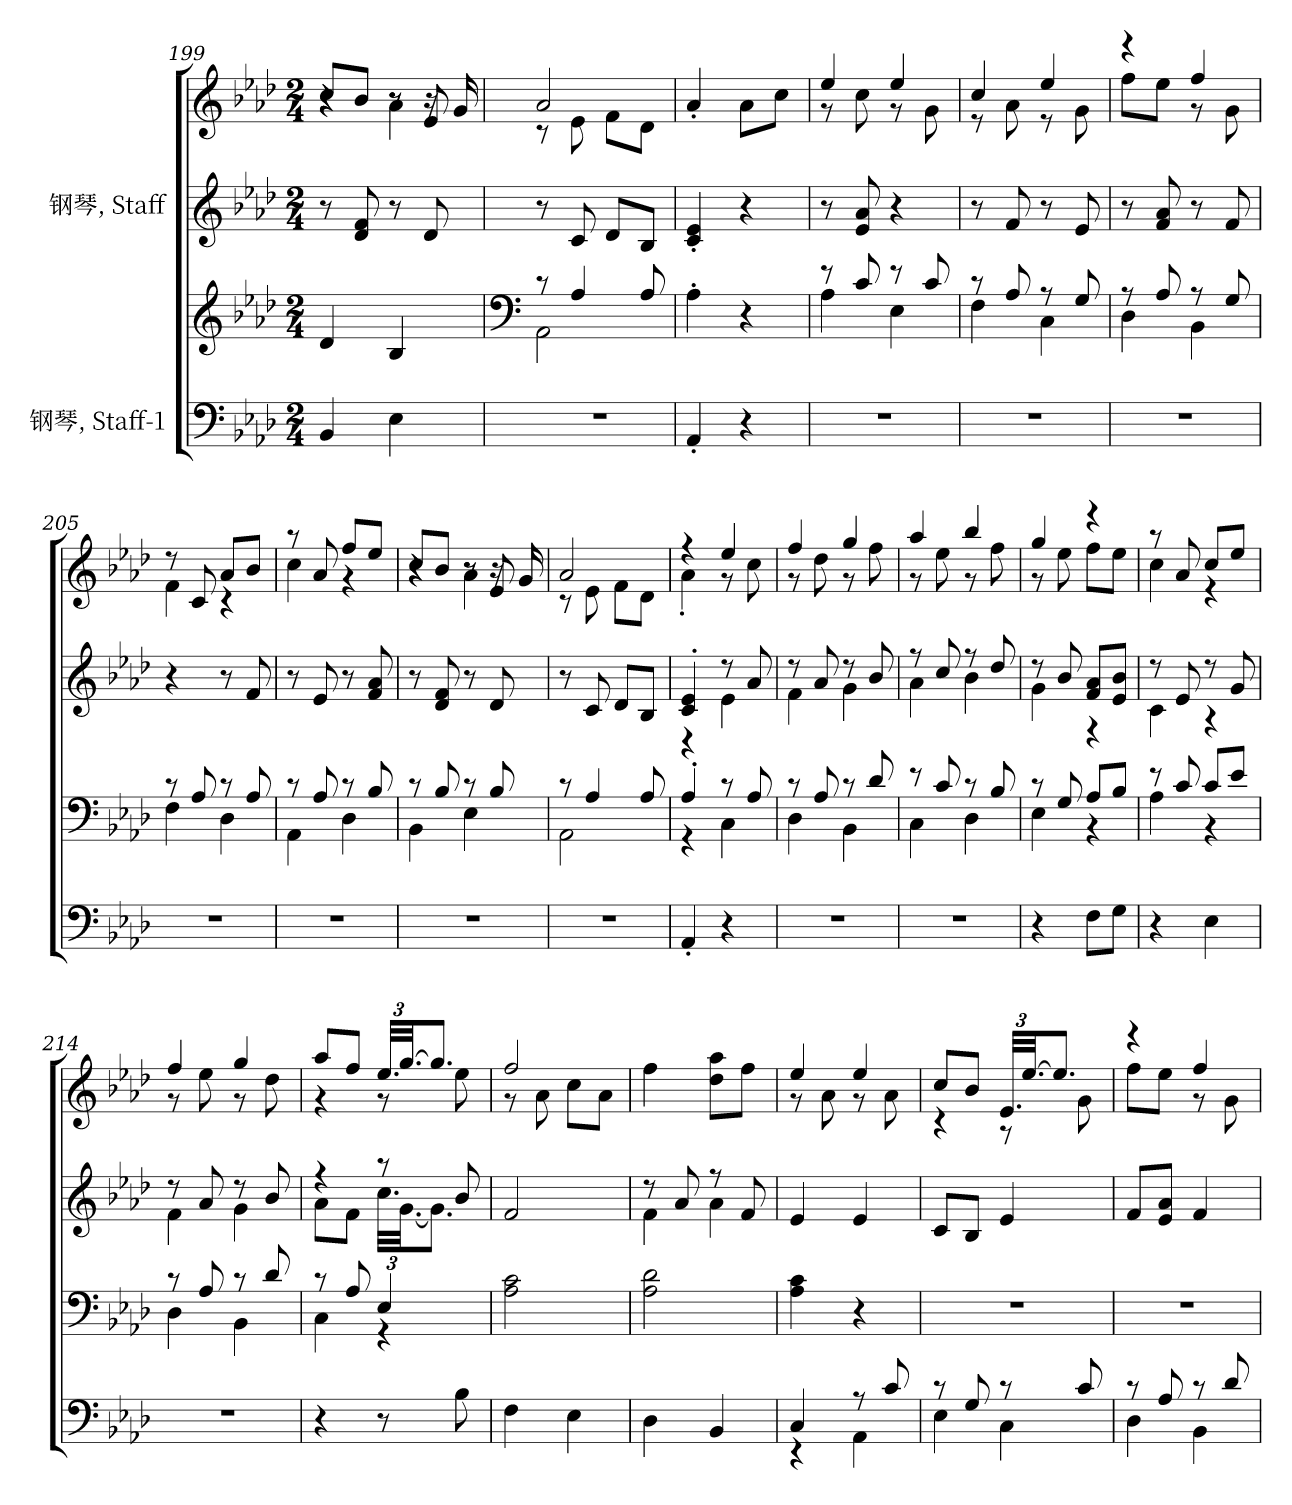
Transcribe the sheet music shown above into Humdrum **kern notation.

**kern	**kern	**kern	**kern
*part2	*part2	*part1	*part1
*staff4	*staff3	*staff2	*staff1
*I"钢琴, Staff-1	*	*I"钢琴, Staff	*
*clefF4	*clefG2	*clefG2	*clefG2
*k[b-e-a-d-]	*k[b-e-a-d-]	*k[b-e-a-d-]	*k[b-e-a-d-]
*M2/4	*M2/4	*M2/4	*M2/4
=199	=199	=199	=199
*	*	*	*^
*	*	*	*	*^
4BB-/	4d-/	8r	8cc/L	4r	4r
.	.	8d-/ 8f/	8b-/J	.	.
4E-\	4B-/	8r	8r	4a-\	8r
.	.	8d-/	16r	.	8e-/
.	.	.	16g/	.	.
*	*	*	*v	*v	*v
=200	=200	=200	=200
*	*clefF4	*	*
*	*^	*	*^
2r	8r	2AA-\	8r	2a-/	8r
.	4A-/	.	8c/	.	8e-\
.	.	.	8d-/L	.	8f\L
.	8A-/	.	8B-/J	.	8d-\J
*	*v	*v	*	*v	*v
=201	=201	=201	=201
4AA-'/	4A-'\	4c/' 4e-/'	4a-'/
4r	4r	4r	8a-\L
.	.	.	8cc\J
!!LO:LB:g=z
=202	=202	=202	=202
*	*^	*	*^
2r	8r	4A-\	8r	4ee-/	8r
.	8c/	.	8e-/ 8a-/	.	8cc\
.	8r	4E-\	4r	4ee-/	8r
.	8c/	.	.	.	8g\
=203	=203	=203	=203	=203	=203
2r	8r	4F\	8r	4cc/	8r
.	8A-/	.	8f/	.	8a-\
.	8r	4C\	8r	4ee-/	8r
.	8G/	.	8e-/	.	8g\
=204	=204	=204	=204	=204	=204
2r	8r	4D-\	8r	4r	8ff\L
.	8A-/	.	8f/ 8a-/	.	8ee-\J
.	8r	4BB-\	8r	4ff/	8r
.	8G/	.	8f/	.	8g\
=205	=205	=205	=205	=205	=205
2r	8r	4F\	4r	8r	4f\
.	8A-/	.	.	8c/	.
.	8r	4D-\	8r	8a-/L	4r
.	8A-/	.	8f/	8b-/J	.
=206	=206	=206	=206	=206	=206
2r	8r	4AA-\	8r	8r	4cc\
.	8A-/	.	8e-/	8a-/	.
.	8r	4D-\	8r	8ff/L	4r
.	8B-/	.	8f/ 8a-/	8ee-/J	.
=207	=207	=207	=207	=207	=207
*	*	*	*	*	*^
2r	8r	4BB-\	8r	8cc/L	4r	4r
.	8B-/	.	8d-/ 8f/	8b-/J	.	.
.	8r	4E-\	8r	8r	4a-\	8r
.	8B-/	.	8d-/	16r	.	8e-/
.	.	.	.	16g/	.	.
*	*	*	*	*	*v	*v
!!LO:PB:g=z
=208	=208	=208	=208	=208	=208
2r	8r	2AA-\	8r	2a-/	8r
.	4A-/	.	8c/	.	8e-\
.	.	.	8d-/L	.	8f\L
.	8A-/	.	8B-/J	.	8d-\J
=209	=209	=209	=209	=209	=209
*	*	*	*^	*	*
4AA-'/	4A-'/	4r	4c/' 4e-/'	4r	4r	4a-'\
4r	8r	4C\	8r	4e-\	4ee-/	8r
.	8A-/	.	8a-/	.	.	8cc\
=210	=210	=210	=210	=210	=210	=210
2r	8r	4D-\	8r	4f\	4ff/	8r
.	8A-/	.	8a-/	.	.	8dd-\
.	8r	4BB-\	8r	4g\	4gg/	8r
.	8d-/	.	8b-/	.	.	8ff\
=211	=211	=211	=211	=211	=211	=211
2r	8r	4C\	8r	4a-\	4aa-/	8r
.	8c/	.	8cc/	.	.	8ee-\
.	8r	4D-\	8r	4b-\	4bb-/	8r
.	8B-/	.	8dd-/	.	.	8ff\
=212	=212	=212	=212	=212	=212	=212
4r	8r	4E-\	8r	4g\	4gg/	8r
.	8G/	.	8b-/	.	.	8ee-\
8F\L	8A-/L	4r	8f/ 8a-/L	4r	4r	8ff\L
8G\J	8B-/J	.	8e-/ 8b-/J	.	.	8ee-\J
=213	=213	=213	=213	=213	=213	=213
4r	8r	4A-\	8r	4c\	8r	4cc\
.	8c/	.	8e-/	.	8a-/	.
4E-\	8c/L	4r	8r	4r	8cc/L	4r
.	8e-/J	.	8g/	.	8ee-/J	.
!!LO:LB:g=z	!!
=214	=214	=214	=214	=214	=214	=214
2r	8r	4D-\	8r	4f\	4ff/	8r
.	8A-/	.	8a-/	.	.	8ee-\
.	8r	4BB-\	8r	4g\	4gg/	8r
.	8d-/	.	8b-/	.	.	8dd-\
=215	=215	=215	=215	=215	=215	=215
4r	8r	4C\	4r	8a-\L	8aa-/L	4r
.	8A-/	.	.	8f\J	8ff/J	.
*	*	*	*	*Xbrackettup	*Xbrackettup	*
8r	4E-/	4r	8r	48.cc\LLL	48.ee-/LLL	8r
.	.	.	.	[48.g\JJ	[48.gg/JJ	.
.	.	.	.	8.g\J]	8.gg/J]	.
8B-\	.	.	8b-/	.	.	8ee-\
*	*v	*v	*	*	*	*
*	*	*v	*v	*	*
=216	=216	=216	=216	=216
4F\	2A-\ 2c\	2f/	2ff/	8r
.	.	.	.	8a-\
4E-\	.	.	.	8cc\L
.	.	.	.	8a-\J
*	*	*	*v	*v
=217	=217	=217	=217
*	*	*^	*
4D-\	2A-\ 2d-\	8r	4f\	4ff\
.	.	8a-/	.	.
4BB-/	.	8r	4a-\	8dd-\ 8aa-\L
.	.	8f/	.	8ff\J
*	*	*v	*v	*
=218	=218	=218	=218
*^	*	*	*^
4C/	4r	4A-\ 4c\	4e-/	4ee-/	8r
.	.	.	.	.	8a-\
8r	4AA-\	4r	4e-/	4ee-/	8r
8c/	.	.	.	.	8a-\
!!LO:LB:g=z	!!
=219	=219	=219	=219	=219	=219
8r	4E-\	2r	8c/L	8cc/L	4r
8G/	.	.	8B-/J	8b-/J	.
8r	4C\	.	4e-/	48.e-/LLL	8r
.	.	.	.	[48.ee-/JJ	.
.	.	.	.	8.ee-/J]	.
8c/	.	.	.	.	8g\
=220	=220	=220	=220	=220	=220
8r	4D-\	2r	8f/L	4r	8ff\L
8A-/	.	.	8e-/ 8a-/J	.	8ee-\J
8r	4BB-\	.	4f/	4ff/	8r
8d-/	.	.	.	.	8g\
*v	*v	*	*	*v	*v
=	=	=	=
*-	*-	*-	*-
